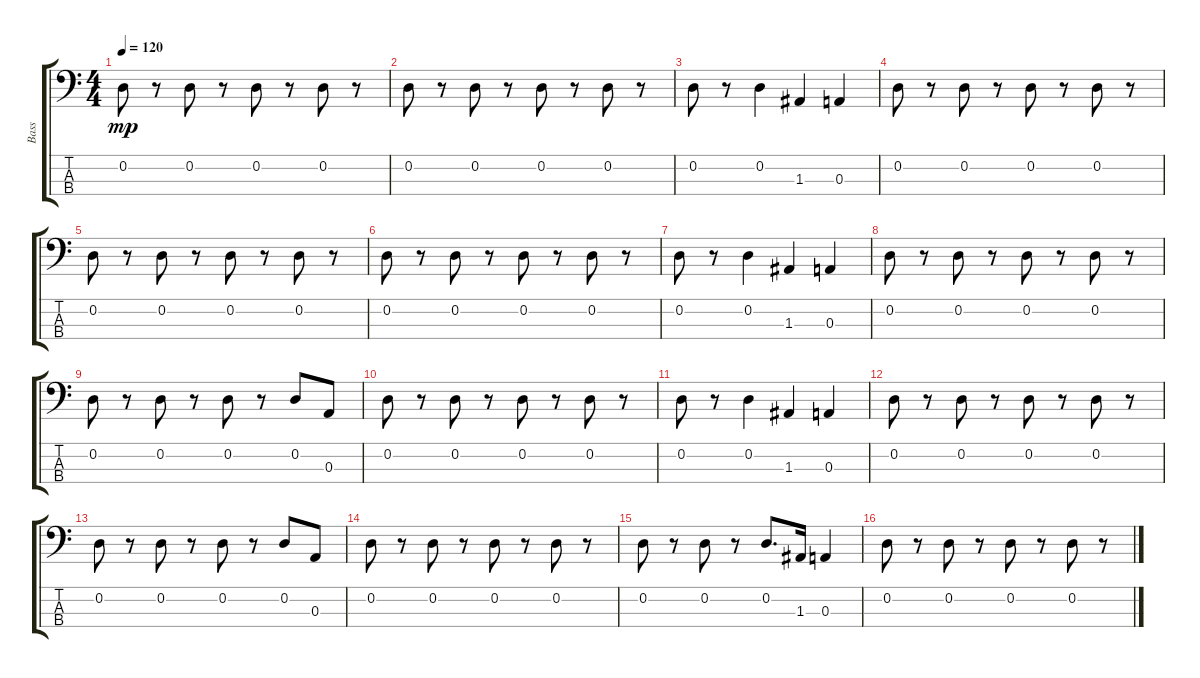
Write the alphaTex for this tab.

\track ("Bass" "Bass") {instrument electricbassfinger}
\staff {score tabs}
\tuning (G2 D2 A1 E1) {hide}
\ts (4 4)
\tempo 120
\clef f4
\ks c
0.2.8{dy mp} r.8 0.2.8 r.8 0.2.8 r.8 0.2.8 r.8 |
0.2.8 r.8 0.2.8 r.8 0.2.8 r.8 0.2.8 r.8 |
0.2.8 r.8 0.2.4 1.3.4 0.3.4 |
0.2.8 r.8 0.2.8 r.8 0.2.8 r.8 0.2.8 r.8 |
0.2.8 r.8 0.2.8 r.8 0.2.8 r.8 0.2.8 r.8 |
0.2.8 r.8 0.2.8 r.8 0.2.8 r.8 0.2.8 r.8 |
0.2.8 r.8 0.2.4 1.3.4 0.3.4 |
0.2.8 r.8 0.2.8 r.8 0.2.8 r.8 0.2.8 r.8 |
0.2.8 r.8 0.2.8 r.8 0.2.8 r.8 0.2.8 0.3.8 |
0.2.8 r.8 0.2.8 r.8 0.2.8 r.8 0.2.8 r.8 |
0.2.8 r.8 0.2.4 1.3.4 0.3.4 |
0.2.8 r.8 0.2.8 r.8 0.2.8 r.8 0.2.8 r.8 |
0.2.8 r.8 0.2.8 r.8 0.2.8 r.8 0.2.8 0.3.8 |
0.2.8 r.8 0.2.8 r.8 0.2.8 r.8 0.2.8 r.8 |
0.2.8 r.8 0.2.8 r.8 0.2.8{d} 1.3.16 0.3.4 |
0.2.8 r.8 0.2.8 r.8 0.2.8 r.8 0.2.8 r.8
